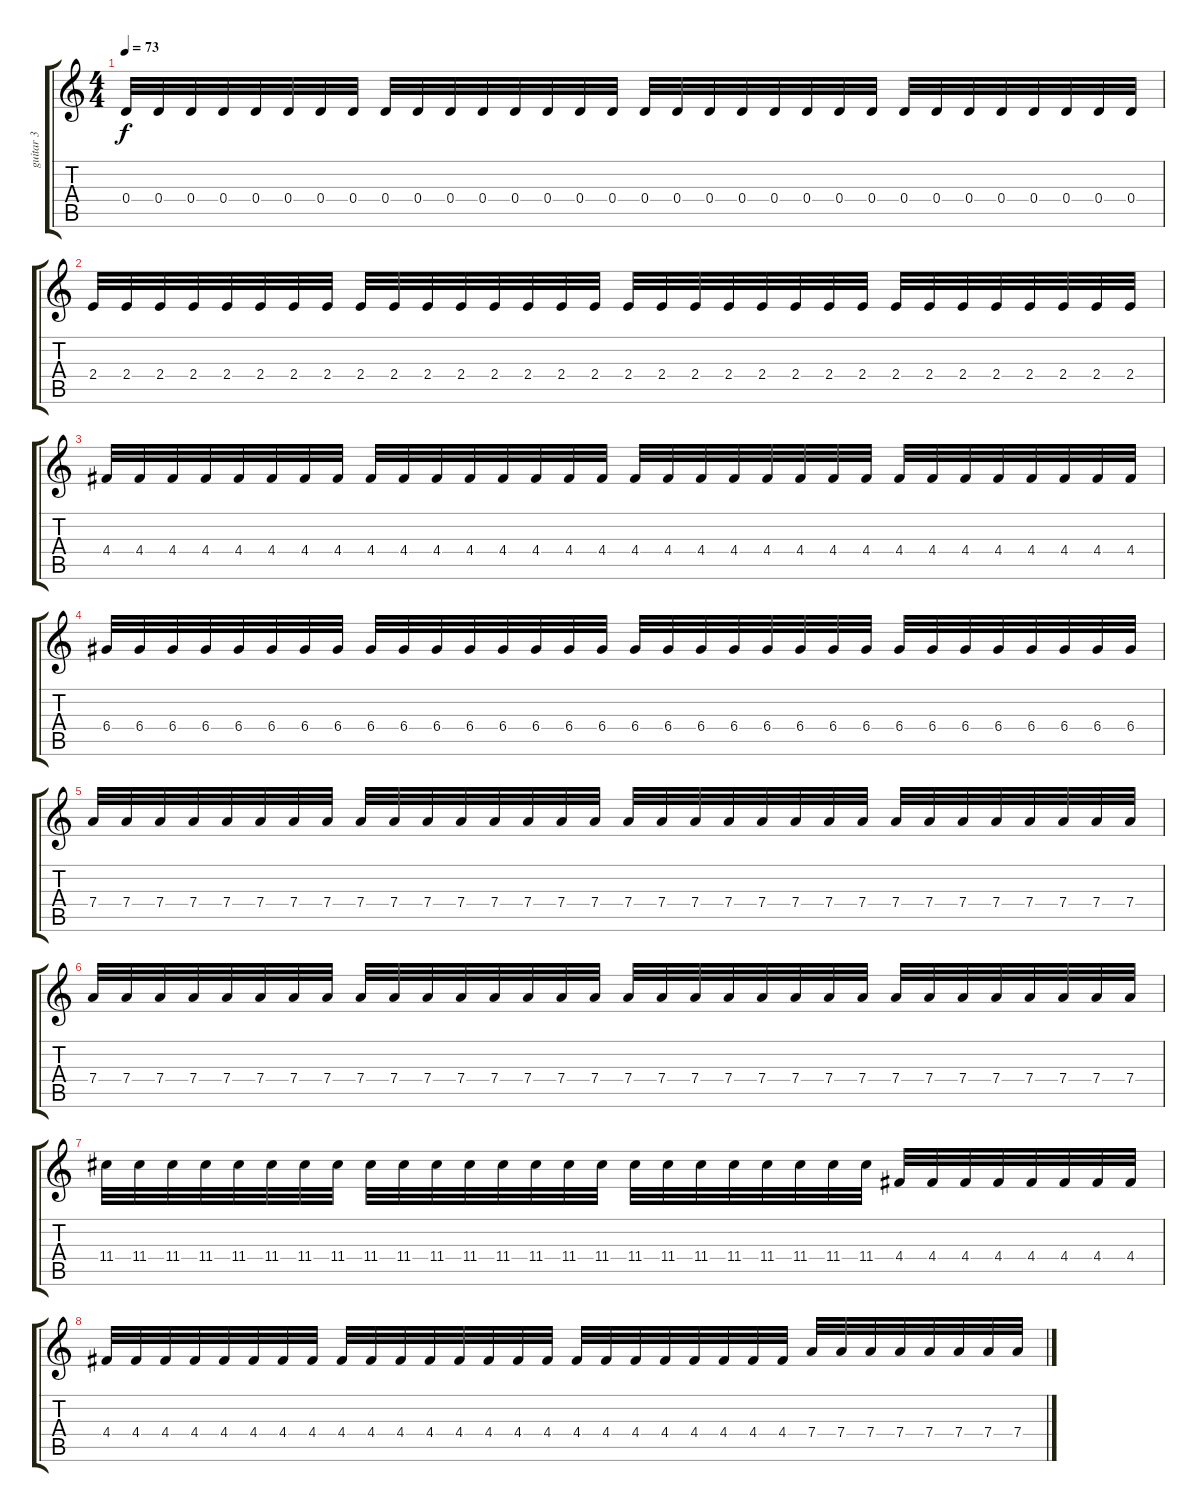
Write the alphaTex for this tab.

\track ("guitar 3" "guitar 3") {instrument acousticguitarsteel}
\staff {score tabs}
\tuning (E4 B3 G3 D3 A2 E2) {hide}
\ts (4 4)
\tempo 73
\clef g2
\ks c
0.4.32{dy f} 0.4.32 0.4.32 0.4.32 0.4.32 0.4.32 0.4.32 0.4.32 0.4.32 0.4.32 0.4.32 0.4.32 0.4.32 0.4.32 0.4.32 0.4.32 0.4.32 0.4.32 0.4.32 0.4.32 0.4.32 0.4.32 0.4.32 0.4.32 0.4.32 0.4.32 0.4.32 0.4.32 0.4.32 0.4.32 0.4.32 0.4.32 |
2.4.32 2.4.32 2.4.32 2.4.32 2.4.32 2.4.32 2.4.32 2.4.32 2.4.32 2.4.32 2.4.32 2.4.32 2.4.32 2.4.32 2.4.32 2.4.32 2.4.32 2.4.32 2.4.32 2.4.32 2.4.32 2.4.32 2.4.32 2.4.32 2.4.32 2.4.32 2.4.32 2.4.32 2.4.32 2.4.32 2.4.32 2.4.32 |
4.4.32 4.4.32 4.4.32 4.4.32 4.4.32 4.4.32 4.4.32 4.4.32 4.4.32 4.4.32 4.4.32 4.4.32 4.4.32 4.4.32 4.4.32 4.4.32 4.4.32 4.4.32 4.4.32 4.4.32 4.4.32 4.4.32 4.4.32 4.4.32 4.4.32 4.4.32 4.4.32 4.4.32 4.4.32 4.4.32 4.4.32 4.4.32 |
6.4.32 6.4.32 6.4.32 6.4.32 6.4.32 6.4.32 6.4.32 6.4.32 6.4.32 6.4.32 6.4.32 6.4.32 6.4.32 6.4.32 6.4.32 6.4.32 6.4.32 6.4.32 6.4.32 6.4.32 6.4.32 6.4.32 6.4.32 6.4.32 6.4.32 6.4.32 6.4.32 6.4.32 6.4.32 6.4.32 6.4.32 6.4.32 |
7.4.32 7.4.32 7.4.32 7.4.32 7.4.32 7.4.32 7.4.32 7.4.32 7.4.32 7.4.32 7.4.32 7.4.32 7.4.32 7.4.32 7.4.32 7.4.32 7.4.32 7.4.32 7.4.32 7.4.32 7.4.32 7.4.32 7.4.32 7.4.32 7.4.32 7.4.32 7.4.32 7.4.32 7.4.32 7.4.32 7.4.32 7.4.32 |
7.4.32 7.4.32 7.4.32 7.4.32 7.4.32 7.4.32 7.4.32 7.4.32 7.4.32 7.4.32 7.4.32 7.4.32 7.4.32 7.4.32 7.4.32 7.4.32 7.4.32 7.4.32 7.4.32 7.4.32 7.4.32 7.4.32 7.4.32 7.4.32 7.4.32 7.4.32 7.4.32 7.4.32 7.4.32 7.4.32 7.4.32 7.4.32 |
11.4.32 11.4.32 11.4.32 11.4.32 11.4.32 11.4.32 11.4.32 11.4.32 11.4.32 11.4.32 11.4.32 11.4.32 11.4.32 11.4.32 11.4.32 11.4.32 11.4.32 11.4.32 11.4.32 11.4.32 11.4.32 11.4.32 11.4.32 11.4.32 4.4.32 4.4.32 4.4.32 4.4.32 4.4.32 4.4.32 4.4.32 4.4.32 |
4.4.32 4.4.32 4.4.32 4.4.32 4.4.32 4.4.32 4.4.32 4.4.32 4.4.32 4.4.32 4.4.32 4.4.32 4.4.32 4.4.32 4.4.32 4.4.32 4.4.32 4.4.32 4.4.32 4.4.32 4.4.32 4.4.32 4.4.32 4.4.32 7.4.32 7.4.32 7.4.32 7.4.32 7.4.32 7.4.32 7.4.32 7.4.32
